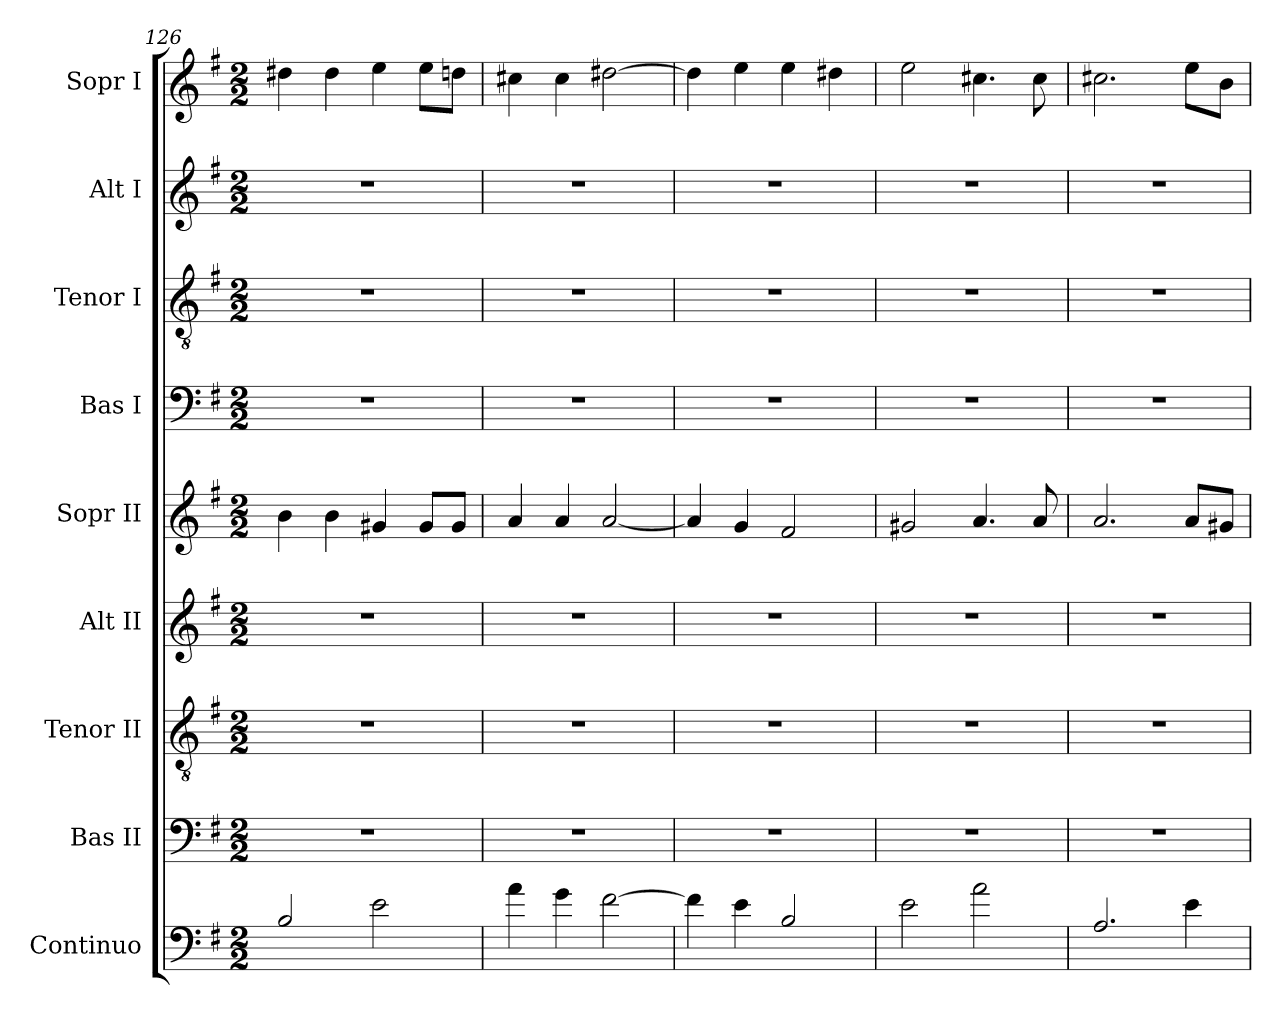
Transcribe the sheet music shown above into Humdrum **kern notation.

**kern	**kern	**kern	**kern	**kern	**kern	**kern	**kern	**kern
*part9	*part8	*part7	*part6	*part5	*part4	*part3	*part2	*part1
*staff9	*staff8	*staff7	*staff6	*staff5	*staff4	*staff3	*staff2	*staff1
*I"Continuo	*I"Bas II	*I"Tenor II	*I"Alt II	*I"Sopr II	*I"Bas I	*I"Tenor I	*I"Alt I	*I"Sopr I
*	*I'B II	*I'T II	*I'A II	*I'S II	*I'B I	*I'T I	*I'A I	*I'S I
!!LO:LB:g=z
*clefF4	*clefF4	*clefGv2	*clefG2	*clefG2	*clefF4	*clefGv2	*clefG2	*clefG2
*ITrd7c12	*	*	*	*	*	*	*	*
*k[f#]	*k[f#]	*k[f#]	*k[f#]	*k[f#]	*k[f#]	*k[f#]	*k[f#]	*k[f#]
*G:	*G:	*G:	*G:	*G:	*G:	*G:	*G:	*G:
*M2/2	*M2/2	*M2/2	*M2/2	*M2/2	*M2/2	*M2/2	*M2/2	*M2/2
=126	=126	=126	=126	=126	=126	=126	=126	=126
2BB/	1r	1r	1r	4b\	1r	1r	1r	4dd#X\
.	.	.	.	4b\	.	.	.	4dd#\
2E\	.	.	.	4g#X/	.	.	.	4ee\
.	.	.	.	8g#/L	.	.	.	8ee\L
.	.	.	.	8g#/J	.	.	.	8ddn\J
=127	=127	=127	=127	=127	=127	=127	=127	=127
4A\	1r	1r	1r	4a/	1r	1r	1r	4cc#X\
4G\	.	.	.	4a/	.	.	.	4cc#\
[2F#\	.	.	.	[2a/	.	.	.	[2dd#X\
=128	=128	=128	=128	=128	=128	=128	=128	=128
4F#\]	1r	1r	1r	4a/]	1r	1r	1r	4dd#\]
4E\	.	.	.	4g/	.	.	.	4ee\
2BB/	.	.	.	2f#/	.	.	.	4ee\
.	.	.	.	.	.	.	.	4dd#\
=129	=129	=129	=129	=129	=129	=129	=129	=129
2E\	1r	1r	1r	2g#X/	1r	1r	1r	2ee\
2A\	.	.	.	4.a/	.	.	.	4.cc#X\
.	.	.	.	8a/	.	.	.	8cc#\
=130	=130	=130	=130	=130	=130	=130	=130	=130
2.AA/	1r	1r	1r	2.a/	1r	1r	1r	2.cc#X\
4E\	.	.	.	8a/L	.	.	.	8ee\L
.	.	.	.	8g#X/J	.	.	.	8b\J
=	=	=	=	=	=	=	=	=
*-	*-	*-	*-	*-	*-	*-	*-	*-
